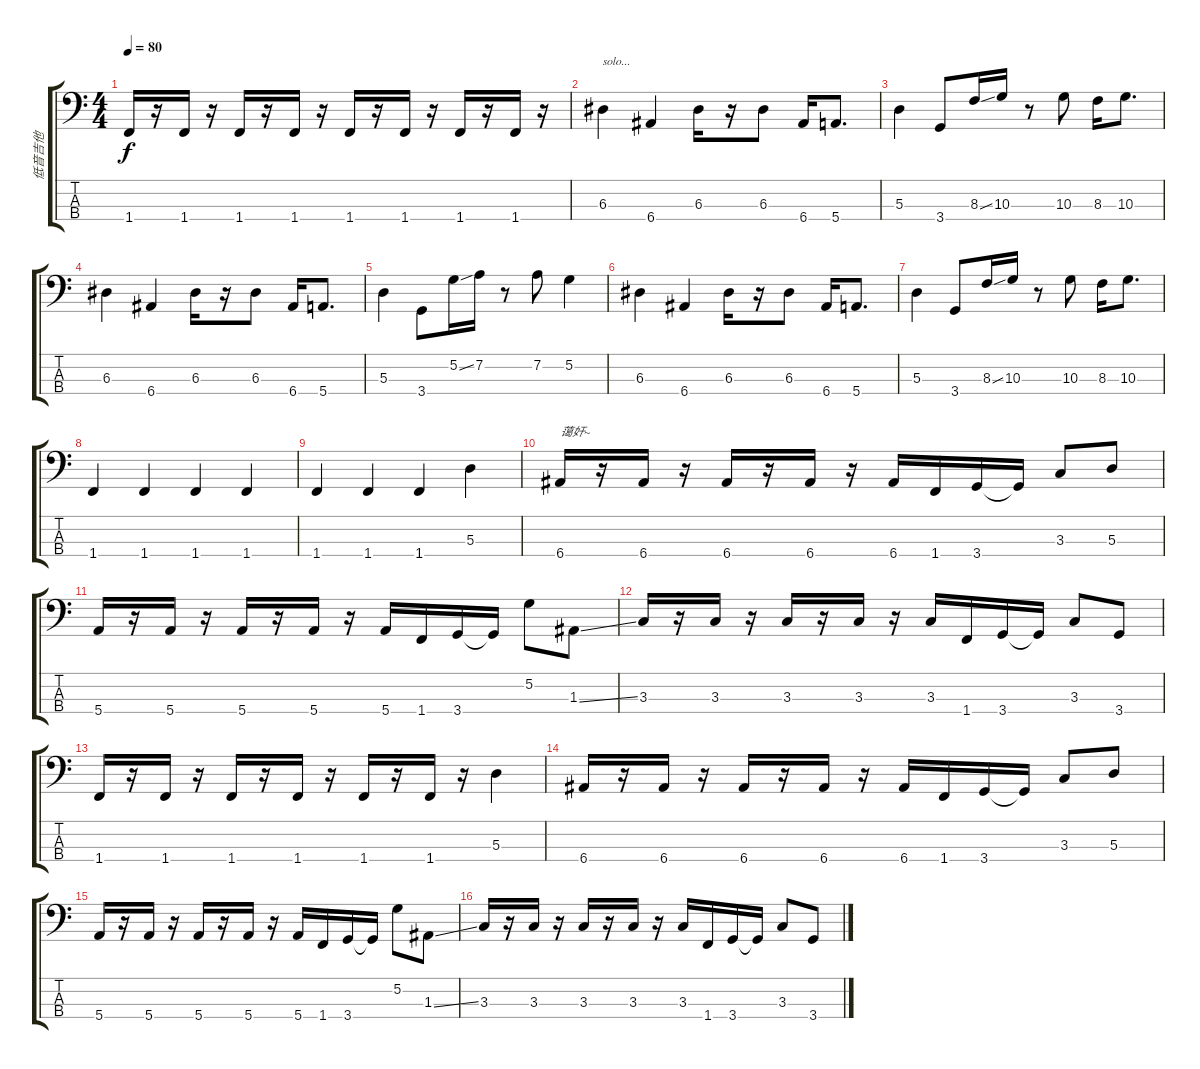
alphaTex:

\track ("低音吉他 " "低音吉他 ") {instrument electricbassfinger}
\staff {score tabs}
\tuning (G2 D2 A1 E1) {hide}
\ts (4 4)
\tempo 80
\clef f4
\ks c
1.4.16{dy f} r.16 1.4.16 r.16 1.4.16 r.16 1.4.16 r.16 1.4.16 r.16 1.4.16 r.16 1.4.16 r.16 1.4.16 r.16 |
6.3.4{txt "solo..."} 6.4.4 6.3.16 r.16 6.3.8 6.4.16 5.4.8{d} |
5.3.4 3.4.8 8.3{ss}.16 10.3.16 r.8 10.3.8 8.3.16 10.3.8{d} |
6.3.4 6.4.4 6.3.16 r.16 6.3.8 6.4.16 5.4.8{d} |
5.3.4 3.4.8 5.2{ss}.16 7.2.16 r.8 7.2.8 5.2.4 |
6.3.4 6.4.4 6.3.16 r.16 6.3.8 6.4.16 5.4.8{d} |
5.3.4 3.4.8 8.3{ss}.16 10.3.16 r.8 10.3.8 8.3.16 10.3.8{d} |
1.4.4 1.4.4 1.4.4 1.4.4 |
1.4.4 1.4.4 1.4.4 5.3.4 |
6.4.16{txt "蔼奸~"} r.16 6.4.16 r.16 6.4.16 r.16 6.4.16 r.16 6.4.16 1.4.16 3.4.16 3.4{t}.16 3.3.8 5.3.8 |
5.4.16 r.16 5.4.16 r.16 5.4.16 r.16 5.4.16 r.16 5.4.16 1.4.16 3.4.16 3.4{t}.16 5.2.8 1.3{ss}.8 |
3.3.16 r.16 3.3.16 r.16 3.3.16 r.16 3.3.16 r.16 3.3.16 1.4.16 3.4.16 3.4{t}.16 3.3.8 3.4.8 |
1.4.16 r.16 1.4.16 r.16 1.4.16 r.16 1.4.16 r.16 1.4.16 r.16 1.4.16 r.16 5.3.4 |
6.4.16 r.16 6.4.16 r.16 6.4.16 r.16 6.4.16 r.16 6.4.16 1.4.16 3.4.16 3.4{t}.16 3.3.8 5.3.8 |
5.4.16 r.16 5.4.16 r.16 5.4.16 r.16 5.4.16 r.16 5.4.16 1.4.16 3.4.16 3.4{t}.16 5.2.8 1.3{ss}.8 |
3.3.16 r.16 3.3.16 r.16 3.3.16 r.16 3.3.16 r.16 3.3.16 1.4.16 3.4.16 3.4{t}.16 3.3.8 3.4.8
